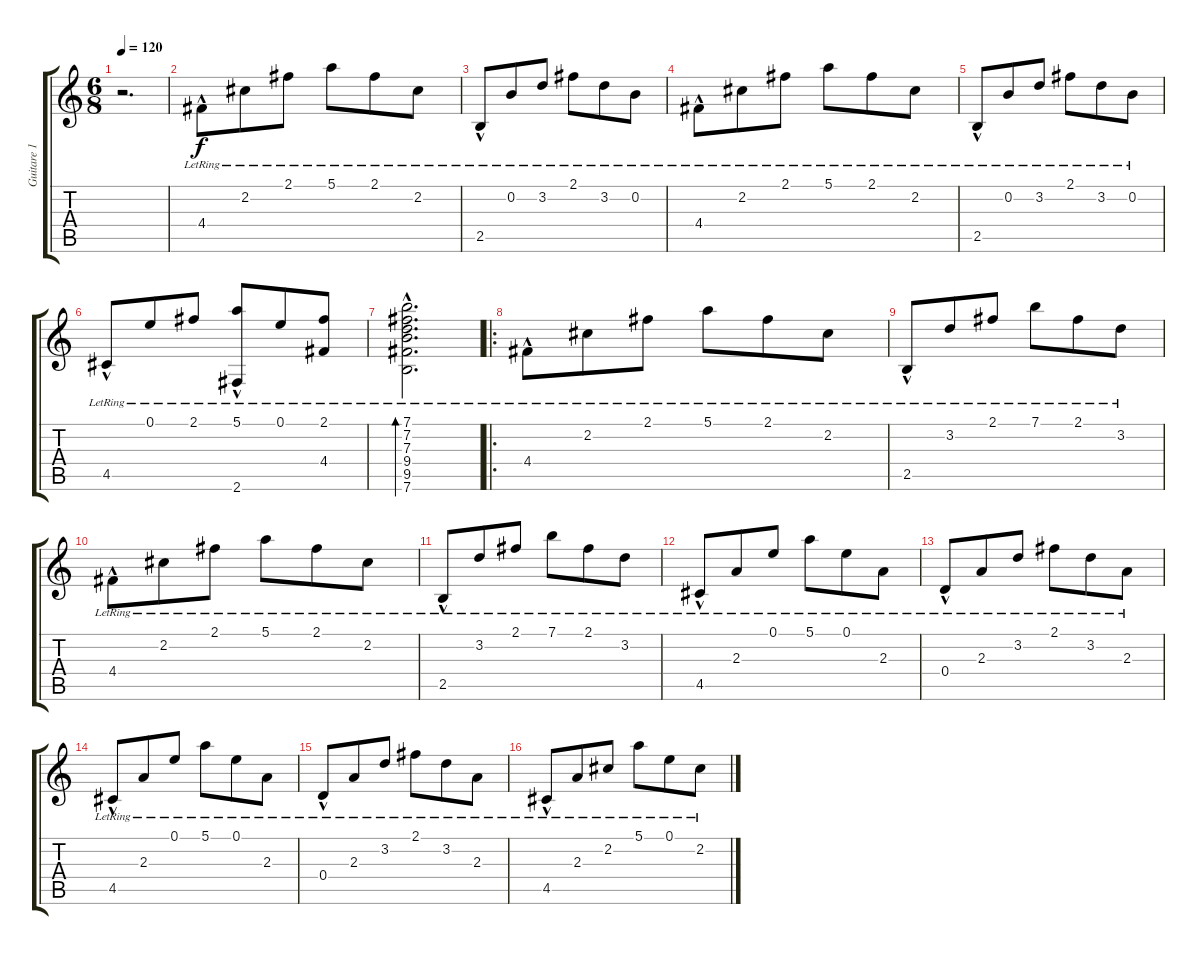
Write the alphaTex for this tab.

\track ("Guitare 1" "Guitare 1") {instrument acousticguitarnylon}
\staff {score tabs}
\tuning (E4 B3 G3 D3 A2 E2) {hide}
\ts (6 8)
\tempo 120
\clef g2
\ks c
r.2{d dy f instrument acousticguitarnylon} |
4.4{hac lr}.8 2.2{lr}.8 2.1{lr}.8 5.1{lr}.8 2.1{lr}.8 2.2{lr}.8 |
2.5{hac lr}.8 0.2{lr}.8 3.2{lr}.8 2.1{lr}.8 3.2{lr}.8 0.2{lr}.8 |
4.4{hac lr}.8 2.2{lr}.8 2.1{lr}.8 5.1{lr}.8 2.1{lr}.8 2.2{lr}.8 |
2.5{hac lr}.8 0.2{lr}.8 3.2{lr}.8 2.1{lr}.8 3.2{lr}.8 0.2{lr}.8 |
4.5{hac lr}.8 0.1{lr}.8 2.1{lr}.8 (5.1{hac lr} 2.6{hac lr}).8 0.1{lr}.8 (2.1{lr} 4.4{lr}).8 |
(7.1{hac lr} 7.2{hac lr} 7.3{hac lr} 9.4{hac lr} 9.5{hac lr} 7.6{hac lr}).2{d bd 120} |
\ro
4.4{hac lr}.8 2.2{lr}.8 2.1{lr}.8 5.1{lr}.8 2.1{lr}.8 2.2{lr}.8 |
2.5{hac lr}.8 3.2{lr}.8 2.1{lr}.8 7.1{lr}.8 2.1{lr}.8 3.2{lr}.8 |
4.4{hac lr}.8 2.2{lr}.8 2.1{lr}.8 5.1{lr}.8 2.1{lr}.8 2.2{lr}.8 |
2.5{hac lr}.8 3.2{lr}.8 2.1{lr}.8 7.1{lr}.8 2.1{lr}.8 3.2{lr}.8 |
4.5{hac lr}.8 2.3{lr}.8 0.1{lr}.8 5.1{lr}.8 0.1{lr}.8 2.3{lr}.8 |
0.4{hac lr}.8 2.3{lr}.8 3.2{lr}.8 2.1{lr}.8 3.2{lr}.8 2.3{lr}.8 |
4.5{hac lr}.8 2.3{lr}.8 0.1{lr}.8 5.1{lr}.8 0.1{lr}.8 2.3{lr}.8 |
0.4{hac lr}.8 2.3{lr}.8 3.2{lr}.8 2.1{lr}.8 3.2{lr}.8 2.3{lr}.8 |
4.5{hac lr}.8 2.3{lr}.8 2.2{lr}.8 5.1{lr}.8 0.1{lr}.8 2.2{lr}.8
